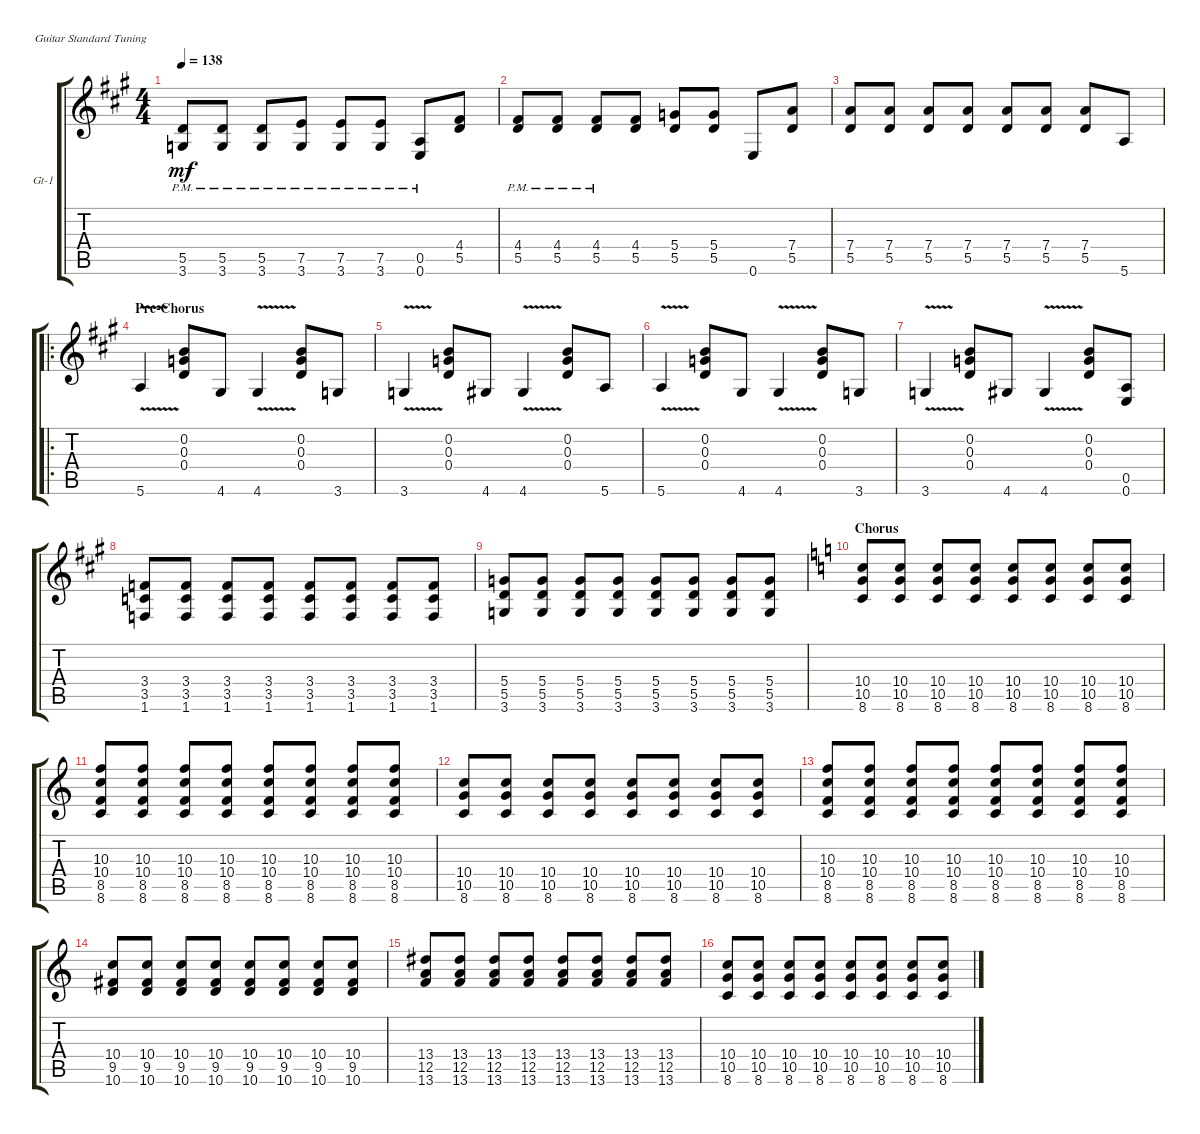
\defaultSystemsLayout 4
\bracketExtendMode groupsimilarinstruments
\firstSystemTrackNameOrientation horizontal
\otherSystemsTrackNameOrientation horizontal
\track ("Guitar 1" "Gt-1") {instrument distortionguitar}
\staff {score tabs}
\tuning (E4 B3 G3 D3 A2 E2)
\ts (4 4)
\tempo 138
\clef g2
\scale
0.333333
\ks a
(3.6{pm} 5.5{pm}).8{dy mf} (3.6{pm} 5.5{pm}).8 (3.6{pm} 5.5{pm}).8 (3.6{pm} 7.5{pm}).8 (3.6{pm} 7.5{pm}).8 (3.6{pm} 7.5{pm}).8 (0.6{pm} 0.5{pm}).8 (5.5 4.4).8 |
\scale
0.333333 (5.5{pm} 4.4{pm}).8 (5.5{pm} 4.4{pm}).8 (5.5{pm} 4.4{pm}).8 (5.5 4.4).8 (5.5 5.4).8 (5.5 5.4).8 0.6.8 (5.5 7.4).8 |
\scale
0.333333 (5.5 7.4).8 (5.5 7.4).8 (5.5 7.4).8 (5.5 7.4).8 (5.5 7.4).8 (5.5 7.4).8 (5.5 7.4).8 5.6.8 |
\ro
\section ("" "Pre-Chorus")
\scale
0.333333 5.6{v}.4 (0.4 0.3 0.2).8 4.6.8 4.6{v}.4 (0.2 0.3 0.4).8 3.6.8 |
\scale
0.333333 3.6{v}.4 (0.4 0.3 0.2).8 4.6.8 4.6{v}.4 (0.2 0.3 0.4).8 5.6.8 |
\scale
0.333333 5.6{v}.4 (0.4 0.3 0.2).8 4.6.8 4.6{v}.4 (0.2 0.3 0.4).8 3.6.8 |
\scale
0.333333 3.6{v}.4 (0.4 0.3 0.2).8 4.6.8 4.6{v}.4 (0.4 0.3 0.2).8 (0.5 0.6).8 |
\scale
0.333333 (1.6 3.5 3.4).8 (1.6 3.5 3.4).8 (1.6 3.5 3.4).8 (1.6 3.5 3.4).8 (1.6 3.5 3.4).8 (1.6 3.5 3.4).8 (1.6 3.5 3.4).8 (1.6 3.5 3.4).8 |
\scale
0.333333 (3.6 5.5 5.4).8 (3.6 5.5 5.4).8 (3.6 5.5 5.4).8 (3.6 5.5 5.4).8 (3.6 5.5 5.4).8 (3.6 5.5 5.4).8 (3.6 5.5 5.4).8 (3.6 5.5 5.4).8 |
\section ("" "Chorus")
\scale
0.333333
\ks c
(8.6 10.5 10.4).8 (8.6 10.5 10.4).8 (8.6 10.5 10.4).8 (8.6 10.5 10.4).8 (8.6 10.5 10.4).8 (8.6 10.5 10.4).8 (8.6 10.5 10.4).8 (8.6 10.5 10.4).8 |
\scale
0.333333 (8.6 8.5 10.4 10.3).8 (8.6 8.5 10.4 10.3).8 (8.6 8.5 10.4 10.3).8 (8.6 8.5 10.4 10.3).8 (8.6 8.5 10.4 10.3).8 (8.6 8.5 10.4 10.3).8 (8.6 8.5 10.4 10.3).8 (8.6 8.5 10.4 10.3).8 |
\scale
0.333333 (8.6 10.5 10.4).8 (8.6 10.5 10.4).8 (8.6 10.5 10.4).8 (8.6 10.5 10.4).8 (8.6 10.5 10.4).8 (8.6 10.5 10.4).8 (8.6 10.5 10.4).8 (8.6 10.5 10.4).8 |
\scale
0.333333 (8.6 8.5 10.4 10.3).8 (8.6 8.5 10.4 10.3).8 (8.6 8.5 10.4 10.3).8 (8.6 8.5 10.4 10.3).8 (8.6 8.5 10.4 10.3).8 (8.6 8.5 10.4 10.3).8 (8.6 8.5 10.4 10.3).8 (8.6 8.5 10.4 10.3).8 |
\scale
0.333333 (10.6 9.5 10.4).8 (10.6 9.5 10.4).8 (10.6 9.5 10.4).8 (10.6 9.5 10.4).8 (10.6 9.5 10.4).8 (10.6 9.5 10.4).8 (10.6 9.5 10.4).8 (10.6 9.5 10.4).8 |
\scale
0.333333 (13.6 12.5 13.4).8 (13.6 12.5 13.4).8 (13.6 12.5 13.4).8 (13.6 12.5 13.4).8 (13.6 12.5 13.4).8 (13.6 12.5 13.4).8 (13.6 12.5 13.4).8 (13.6 12.5 13.4).8 |
\scale
0.333333 (8.6 10.5 10.4).8 (8.6 10.5 10.4).8 (8.6 10.5 10.4).8 (8.6 10.5 10.4).8 (8.6 10.5 10.4).8 (8.6 10.5 10.4).8 (8.6 10.5 10.4).8 (8.6 10.5 10.4).8
